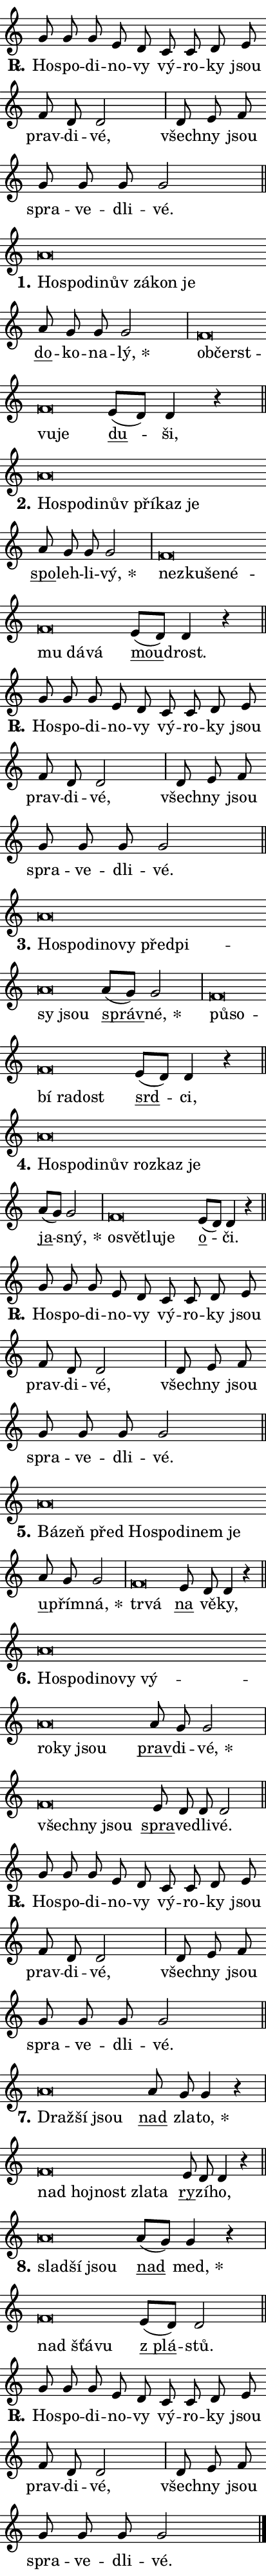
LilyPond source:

\version "2.24.0"
\header { tagline = "" }
\paper {
  indent = 0\cm
  top-margin = 0\cm
  right-margin = 0\cm
  bottom-margin = 0\cm
  left-margin = 0\cm
  paper-width = 7\cm
  page-breaking = #ly:one-page-breaking
  system-system-spacing.basic-distance = #11
  score-system-spacing.basic-distance = #11
  ragged-last = ##f
}


%% Author: Thomas Morley
%% https://lists.gnu.org/archive/html/lilypond-user/2020-05/msg00002.html
#(define (line-position grob)
"Returns position of @var[grob} in current system:
   @code{'start}, if at first time-step
   @code{'end}, if at last time-step
   @code{'middle} otherwise
"
  (let* ((col (ly:item-get-column grob))
         (ln (ly:grob-object col 'left-neighbor))
         (rn (ly:grob-object col 'right-neighbor))
         (col-to-check-left (if (ly:grob? ln) ln col))
         (col-to-check-right (if (ly:grob? rn) rn col))
         (break-dir-left
           (and
             (ly:grob-property col-to-check-left 'non-musical #f)
             (ly:item-break-dir col-to-check-left)))
         (break-dir-right
           (and
             (ly:grob-property col-to-check-right 'non-musical #f)
             (ly:item-break-dir col-to-check-right))))
        (cond ((eqv? 1 break-dir-left) 'start)
              ((eqv? -1 break-dir-right) 'end)
              (else 'middle))))

#(define (tranparent-at-line-position vctor)
  (lambda (grob)
  "Relying on @code{line-position} select the relevant enry from @var{vctor}.
Used to determine transparency,"
    (case (line-position grob)
      ((end) (not (vector-ref vctor 0)))
      ((middle) (not (vector-ref vctor 1)))
      ((start) (not (vector-ref vctor 2))))))

noteHeadBreakVisibility =
#(define-music-function (break-visibility)(vector?)
"Makes @code{NoteHead}s transparent relying on @var{break-visibility}"
#{
  \override NoteHead.transparent =
    #(tranparent-at-line-position break-visibility)
#})

#(define delete-ledgers-for-transparent-note-heads
  (lambda (grob)
    "Reads whether a @code{NoteHead} is transparent.
If so this @code{NoteHead} is removed from @code{'note-heads} from
@var{grob}, which is supposed to be @code{LedgerLineSpanner}.
As a result ledgers are not printed for this @code{NoteHead}"
    (let* ((nhds-array (ly:grob-object grob 'note-heads))
           (nhds-list
             (if (ly:grob-array? nhds-array)
                 (ly:grob-array->list nhds-array)
                 '()))
           ;; Relies on the transparent-property being done before
           ;; Staff.LedgerLineSpanner.after-line-breaking is executed.
           ;; This is fragile ...
           (to-keep
             (remove
               (lambda (nhd)
                 (ly:grob-property nhd 'transparent #f))
               nhds-list)))
      ;; TODO find a better method to iterate over grob-arrays, similiar
      ;; to filter/remove etc for lists
      ;; For now rebuilt from scratch
      (set! (ly:grob-object grob 'note-heads)  '())
      (for-each
        (lambda (nhd)
          (ly:pointer-group-interface::add-grob grob 'note-heads nhd))
        to-keep))))

hideNotes = {
  \noteHeadBreakVisibility #begin-of-line-visible
}
unHideNotes = {
  \noteHeadBreakVisibility #all-visible
}

% work-around for resetting accidentals
% https://lilypond.org/doc/v2.23/Documentation/notation/displaying-rhythms#unmetered-music
cadenzaMeasure = {
  \cadenzaOff
  \partial 1024 s1024
  \cadenzaOn
}

#(define-markup-command (accent layout props text) (markup?)
  "Underline accented syllable"
  (interpret-markup layout props
    #{\markup \override #'(offset . 4.3) \underline { #text }#}))

responsum = \markup \concat {
  "R" \hspace #-1.05 \path #0.1 #'((moveto 0 0.07) (lineto 0.9 0.8)) \hspace #0.05 "."
}

\layout {
    \context {
        \Staff
        \remove "Time_signature_engraver"
        \override LedgerLineSpanner.after-line-breaking = #delete-ledgers-for-transparent-note-heads
    }
    \context {
        \Voice {
            \override NoteHead.output-attributes = #'((class . "notehead"))
            \override Hairpin.height = #0.55
        }
    }
    \context {
        \Lyrics {
            \override StanzaNumber.output-attributes = #'((class . "stanzanumber"))
            \override LyricSpace.minimum-distance = #0.9
            \override LyricText.font-name = #"TeX Gyre Schola"
            \override LyricText.font-size = 1
            \override StanzaNumber.font-name = #"TeX Gyre Schola Bold"
            \override StanzaNumber.font-size = 1
        }
    }
}

% magnetic-lyrics.ily
%
%   written by
%     Jean Abou Samra <jean@abou-samra.fr>
%     Werner Lemberg <wl@gnu.org>
%
%   adapted by
%     Jiri Hon <jiri.hon@gmail.com>
%
% Version 2022-Apr-15

% https://www.mail-archive.com/lilypond-user@gnu.org/msg149350.html

#(define (Left_hyphen_pointer_engraver context)
   "Collect syllable-hyphen-syllable occurrences in lyrics and store
them in properties.  This engraver only looks to the left.  For
example, if the lyrics input is @code{foo -- bar}, it does the
following.

@itemize @bullet
@item
Set the @code{text} property of the @code{LyricHyphen} grob between
@q{foo} and @q{bar} to @code{foo}.

@item
Set the @code{left-hyphen} property of the @code{LyricText} grob with
text @q{foo} to the @code{LyricHyphen} grob between @q{foo} and
@q{bar}.
@end itemize

Use this auxiliary engraver in combination with the
@code{lyric-@/text::@/apply-@/magnetic-@/offset!} hook."
   (let ((hyphen #f)
         (text #f))
     (make-engraver
      (acknowledgers
       ((lyric-syllable-interface engraver grob source-engraver)
        (set! text grob)))
      (end-acknowledgers
       ((lyric-hyphen-interface engraver grob source-engraver)
        ;(when (not (grob::has-interface grob 'lyric-space-interface))
          (set! hyphen grob)));)
      ((stop-translation-timestep engraver)
       (when (and text hyphen)
         (ly:grob-set-object! text 'left-hyphen hyphen))
       (set! text #f)
       (set! hyphen #f)))))

#(define (lyric-text::apply-magnetic-offset! grob)
   "If the space between two syllables is less than the value in
property @code{LyricText@/.details@/.squash-threshold}, move the right
syllable to the left so that it gets concatenated with the left
syllable.

Use this function as a hook for
@code{LyricText@/.after-@/line-@/breaking} if the
@code{Left_@/hyphen_@/pointer_@/engraver} is active."
   (let ((hyphen (ly:grob-object grob 'left-hyphen #f)))
     (when hyphen
       (let ((left-text (ly:spanner-bound hyphen LEFT)))
         (when (grob::has-interface left-text 'lyric-syllable-interface)
           (let* ((common (ly:grob-common-refpoint grob left-text X))
                  (this-x-ext (ly:grob-extent grob common X))
                  (left-x-ext
                   (begin
                     ;; Trigger magnetism for left-text.
                     (ly:grob-property left-text 'after-line-breaking)
                     (ly:grob-extent left-text common X)))
                  ;; `delta` is the gap width between two syllables.
                  (delta (- (interval-start this-x-ext)
                            (interval-end left-x-ext)))
                  (details (ly:grob-property grob 'details))
                  (threshold (assoc-get 'squash-threshold details 0.2)))
             (when (< delta threshold)
               (let* (;; We have to manipulate the input text so that
                      ;; ligatures crossing syllable boundaries are not
                      ;; disabled.  For languages based on the Latin
                      ;; script this is essentially a beautification.
                      ;; However, for non-Western scripts it can be a
                      ;; necessity.
                      (lt (ly:grob-property left-text 'text))
                      (rt (ly:grob-property grob 'text))
                      (is-space (grob::has-interface hyphen 'lyric-space-interface))
                      (space (if is-space " " ""))
                      (space-markup (grob-interpret-markup grob " "))
                      (space-size (interval-length (ly:stencil-extent space-markup X)))
                      (extra-delta (if is-space space-size 0))
                      ;; Append new syllable.
                      (ltrt-space (if (and (string? lt) (string? rt))
                                (string-append lt space rt)
                                (make-concat-markup (list lt space rt))))
                      ;; Right-align `ltrt` to the right side.
                      (ltrt-space-markup (grob-interpret-markup
                               grob
                               (make-translate-markup
                                (cons (interval-length this-x-ext) 0)
                                (make-right-align-markup ltrt-space)))))
                 (begin
                   ;; Don't print `left-text`.
                   (ly:grob-set-property! left-text 'stencil #f)
                   ;; Set text and stencil (which holds all collected
                   ;; syllables so far) and shift it to the left.
                   (ly:grob-set-property! grob 'text ltrt-space)
                   (ly:grob-set-property! grob 'stencil ltrt-space-markup)
                   (ly:grob-translate-axis! grob (- (- delta extra-delta)) X))))))))))


#(define (lyric-hyphen::displace-bounds-first grob)
   ;; Make very sure this callback isn't triggered too early.
   (let ((left (ly:spanner-bound grob LEFT))
         (right (ly:spanner-bound grob RIGHT)))
     (ly:grob-property left 'after-line-breaking)
     (ly:grob-property right 'after-line-breaking)
     (ly:lyric-hyphen::print grob)))

squashThreshold = #0.4

\layout {
  \context {
    \Lyrics
    \consists #Left_hyphen_pointer_engraver
    \override LyricText.after-line-breaking =
      #lyric-text::apply-magnetic-offset!
    \override LyricHyphen.stencil = #lyric-hyphen::displace-bounds-first
    \override LyricText.details.squash-threshold = \squashThreshold
    \override LyricHyphen.minimum-distance = 0
    \override LyricHyphen.minimum-length = \squashThreshold
  }
}

squash = \override LyricText.details.squash-threshold = 9999
unSquash = \override LyricText.details.squash-threshold = \squashThreshold

left = \override LyricText.self-alignment-X = #LEFT
unLeft = \revert LyricText.self-alignment-X

starOffset = #(lambda (grob) 
                (let ((x_offset (ly:self-alignment-interface::aligned-on-x-parent grob)))
                  (if (= x_offset 0) 0 (+ x_offset 1.2))))

star = #(define-music-function (syllable)(string?)
"Append star separator at the end of a syllable"
#{
  \once \override LyricText.X-offset = #starOffset
  \lyricmode { \markup {
    #syllable
    \override #'((font-name . "TeX Gyre Schola Bold")) \hspace #0.2 \lower #0.65 \larger "*"
  } }
#})

starAccent = #(define-music-function (syllable)(string?)
"Append star separator at the end of a syllable and make accent"
#{
  \once \override LyricText.X-offset = #starOffset
  \lyricmode { \markup {
    \accent #syllable
    \override #'((font-name . "TeX Gyre Schola Bold")) \hspace #0.2 \lower #0.65 \larger "*"
  } }
#})

breath = #(define-music-function (syllable)(string?)
"Append breathing indicator at the end of a syllable"
#{
  \lyricmode { \markup { #syllable "+" } }
#})

optionalBreath = #(define-music-function (syllable)(string?)
"Append optional breathing indicator at the end of a syllable"
#{
  \lyricmode { \markup { #syllable "(+)" } }
#})


\score {
    <<
        \new Voice = "melody" { \cadenzaOn \key c \major \relative { g'8 g g e d \bar "" c c d e \bar "" f d d2 \cadenzaMeasure \bar "|" d8 e f \bar "" g g g g2 \cadenzaMeasure \bar "||" \break } }
        \new Lyrics \lyricsto "melody" { \lyricmode { \set stanza = \responsum
Ho -- spo -- di -- no -- vy vý -- ro -- ky jsou prav -- di -- vé, všech -- ny jsou spra -- ve -- dli -- vé. } }
    >>
    \layout {}
}

\score {
    <<
        \new Voice = "melody" { \cadenzaOn \key c \major \relative { a'\breve*1/16 \hideNotes \breve*1/16 \bar "" \breve*1/16 \bar "" \breve*1/16 \bar "" \breve*1/16 \bar "" \breve*1/16 \breve*1/16 \bar "" \unHideNotes \bar "" a8 g g g2 \cadenzaMeasure \bar "|" f\breve*1/16 \hideNotes \breve*1/16 \bar "" \breve*1/16 \breve*1/16 \bar "" \unHideNotes \bar "" e8[( d)] d4 r \cadenzaMeasure \bar "||" \break } }
        \new Lyrics \lyricsto "melody" { \lyricmode { \set stanza = "1."
\left Ho -- \squash spo -- di -- nův zá -- kon je \unLeft \unSquash \markup \accent do -- ko -- na -- \star lý, \left ob -- \squash čerst -- vu -- je \unLeft \unSquash \markup \accent du -- ši, } }
    >>
    \layout {}
}

\score {
    <<
        \new Voice = "melody" { \cadenzaOn \key c \major \relative { a'\breve*1/16 \hideNotes \breve*1/16 \bar "" \breve*1/16 \bar "" \breve*1/16 \bar "" \breve*1/16 \bar "" \breve*1/16 \breve*1/16 \bar "" \unHideNotes \bar "" a8 g g g2 \cadenzaMeasure \bar "|" f\breve*1/16 \hideNotes \breve*1/16 \bar "" \breve*1/16 \bar "" \breve*1/16 \bar "" \breve*1/16 \bar "" \breve*1/16 \breve*1/16 \bar "" \unHideNotes \bar "" e8[( d)] d4 r \cadenzaMeasure \bar "||" \break } }
        \new Lyrics \lyricsto "melody" { \lyricmode { \set stanza = "2."
\left Ho -- \squash spo -- di -- nův pří -- kaz je \unLeft \unSquash \markup \accent spo -- leh -- li -- \star vý, \left ne -- \squash zku -- še -- né -- mu dá -- vá \unLeft \unSquash \markup \accent mou -- drost. } }
    >>
    \layout {}
}

\score {
    <<
        \new Voice = "melody" { \cadenzaOn \key c \major \relative { g'8 g g e d \bar "" c c d e \bar "" f d d2 \cadenzaMeasure \bar "|" d8 e f \bar "" g g g g2 \cadenzaMeasure \bar "||" \break } }
        \new Lyrics \lyricsto "melody" { \lyricmode { \set stanza = \responsum
Ho -- spo -- di -- no -- vy vý -- ro -- ky jsou prav -- di -- vé, všech -- ny jsou spra -- ve -- dli -- vé. } }
    >>
    \layout {}
}

\score {
    <<
        \new Voice = "melody" { \cadenzaOn \key c \major \relative { a'\breve*1/16 \hideNotes \breve*1/16 \bar "" \breve*1/16 \bar "" \breve*1/16 \bar "" \breve*1/16 \bar "" \breve*1/16 \bar "" \breve*1/16 \bar "" \breve*1/16 \breve*1/16 \bar "" \unHideNotes \bar "" a8[( g)] g2 \cadenzaMeasure \bar "|" f\breve*1/16 \hideNotes \breve*1/16 \bar "" \breve*1/16 \bar "" \breve*1/16 \breve*1/16 \bar "" \unHideNotes \bar "" e8[( d)] d4 r \cadenzaMeasure \bar "||" \break } }
        \new Lyrics \lyricsto "melody" { \lyricmode { \set stanza = "3."
\left Ho -- \squash spo -- di -- no -- vy před -- pi -- sy jsou \unLeft \unSquash \markup \accent správ -- \star né, \left pů -- \squash so -- bí ra -- dost \unLeft \unSquash \markup \accent srd -- ci, } }
    >>
    \layout {}
}

\score {
    <<
        \new Voice = "melody" { \cadenzaOn \key c \major \relative { a'\breve*1/16 \hideNotes \breve*1/16 \bar "" \breve*1/16 \bar "" \breve*1/16 \bar "" \breve*1/16 \bar "" \breve*1/16 \breve*1/16 \bar "" \unHideNotes \bar "" a8[( g)] g2 \cadenzaMeasure \bar "|" f\breve*1/16 \hideNotes \breve*1/16 \bar "" \breve*1/16 \breve*1/16 \bar "" \unHideNotes \bar "" e8[( d)] d4 r \cadenzaMeasure \bar "||" \break } }
        \new Lyrics \lyricsto "melody" { \lyricmode { \set stanza = "4."
\left Ho -- \squash spo -- di -- nův roz -- kaz je \unLeft \unSquash \markup \accent ja -- \star sný, \left o -- \squash svět -- lu -- je \unLeft \unSquash \markup \accent o -- či. } }
    >>
    \layout {}
}

\score {
    <<
        \new Voice = "melody" { \cadenzaOn \key c \major \relative { g'8 g g e d \bar "" c c d e \bar "" f d d2 \cadenzaMeasure \bar "|" d8 e f \bar "" g g g g2 \cadenzaMeasure \bar "||" \break } }
        \new Lyrics \lyricsto "melody" { \lyricmode { \set stanza = \responsum
Ho -- spo -- di -- no -- vy vý -- ro -- ky jsou prav -- di -- vé, všech -- ny jsou spra -- ve -- dli -- vé. } }
    >>
    \layout {}
}

\score {
    <<
        \new Voice = "melody" { \cadenzaOn \key c \major \relative { a'\breve*1/16 \hideNotes \breve*1/16 \bar "" \breve*1/16 \bar "" \breve*1/16 \bar "" \breve*1/16 \bar "" \breve*1/16 \bar "" \breve*1/16 \breve*1/16 \bar "" \unHideNotes \bar "" a8 g g2 \cadenzaMeasure \bar "|" f\breve*1/16 \hideNotes \breve*1/16 \bar "" \unHideNotes \bar "" e8 d d4 r \cadenzaMeasure \bar "||" \break } }
        \new Lyrics \lyricsto "melody" { \lyricmode { \set stanza = "5."
\left Bá -- \squash zeň před Ho -- spo -- di -- nem je \unLeft \unSquash \markup \accent u -- přím -- \star ná, \left tr -- \squash vá \unLeft \unSquash \markup \accent na vě -- ky, } }
    >>
    \layout {}
}

\score {
    <<
        \new Voice = "melody" { \cadenzaOn \key c \major \relative { a'\breve*1/16 \hideNotes \breve*1/16 \bar "" \breve*1/16 \bar "" \breve*1/16 \bar "" \breve*1/16 \bar "" \breve*1/16 \bar "" \breve*1/16 \bar "" \breve*1/16 \breve*1/16 \bar "" \unHideNotes \bar "" a8 g g2 \cadenzaMeasure \bar "|" f\breve*1/16 \hideNotes \breve*1/16 \breve*1/16 \bar "" \unHideNotes \bar "" e8 d d d2 \cadenzaMeasure \bar "||" \break } }
        \new Lyrics \lyricsto "melody" { \lyricmode { \set stanza = "6."
\left Ho -- \squash spo -- di -- no -- vy vý -- ro -- ky jsou \unLeft \unSquash \markup \accent prav -- di -- \star vé, \left všech -- \squash ny jsou \unLeft \unSquash \markup \accent spra -- ve -- dli -- vé. } }
    >>
    \layout {}
}

\score {
    <<
        \new Voice = "melody" { \cadenzaOn \key c \major \relative { g'8 g g e d \bar "" c c d e \bar "" f d d2 \cadenzaMeasure \bar "|" d8 e f \bar "" g g g g2 \cadenzaMeasure \bar "||" \break } }
        \new Lyrics \lyricsto "melody" { \lyricmode { \set stanza = \responsum
Ho -- spo -- di -- no -- vy vý -- ro -- ky jsou prav -- di -- vé, všech -- ny jsou spra -- ve -- dli -- vé. } }
    >>
    \layout {}
}

\score {
    <<
        \new Voice = "melody" { \cadenzaOn \key c \major \relative { a'\breve*1/16 \hideNotes \breve*1/16 \breve*1/16 \bar "" \unHideNotes \bar "" a8 g g4 r \cadenzaMeasure \bar "|" f\breve*1/16 \hideNotes \breve*1/16 \bar "" \breve*1/16 \bar "" \breve*1/16 \breve*1/16 \bar "" \unHideNotes \bar "" e8 d d4 r \cadenzaMeasure \bar "||" \break } }
        \new Lyrics \lyricsto "melody" { \lyricmode { \set stanza = "7."
\left Draž -- \squash ší jsou \unLeft \unSquash \markup \accent nad zla -- \star to, \left nad \squash hoj -- nost zla -- ta \unLeft \unSquash \markup \accent ry -- zí -- ho, } }
    >>
    \layout {}
}

\score {
    <<
        \new Voice = "melody" { \cadenzaOn \key c \major \relative { a'\breve*1/16 \hideNotes \breve*1/16 \breve*1/16 \bar "" \unHideNotes \bar "" a8[( g)] g4 r \cadenzaMeasure \bar "|" f\breve*1/16 \hideNotes \breve*1/16 \breve*1/16 \bar "" \unHideNotes \bar "" e8[( d)] d2 \cadenzaMeasure \bar "||" \break } }
        \new Lyrics \lyricsto "melody" { \lyricmode { \set stanza = "8."
\left slad -- \squash ší jsou \unLeft \unSquash \markup \accent nad \star med, \left nad \squash šťá -- vu \unLeft \unSquash \markup \accent "z plá" -- stů. } }
    >>
    \layout {}
}

\score {
    <<
        \new Voice = "melody" { \cadenzaOn \key c \major \relative { g'8 g g e d \bar "" c c d e \bar "" f d d2 \cadenzaMeasure \bar "|" d8 e f \bar "" g g g g2 \cadenzaMeasure \bar "||" \break } \bar "|." }
        \new Lyrics \lyricsto "melody" { \lyricmode { \set stanza = \responsum
Ho -- spo -- di -- no -- vy vý -- ro -- ky jsou prav -- di -- vé, všech -- ny jsou spra -- ve -- dli -- vé. } }
    >>
    \layout {}
}
